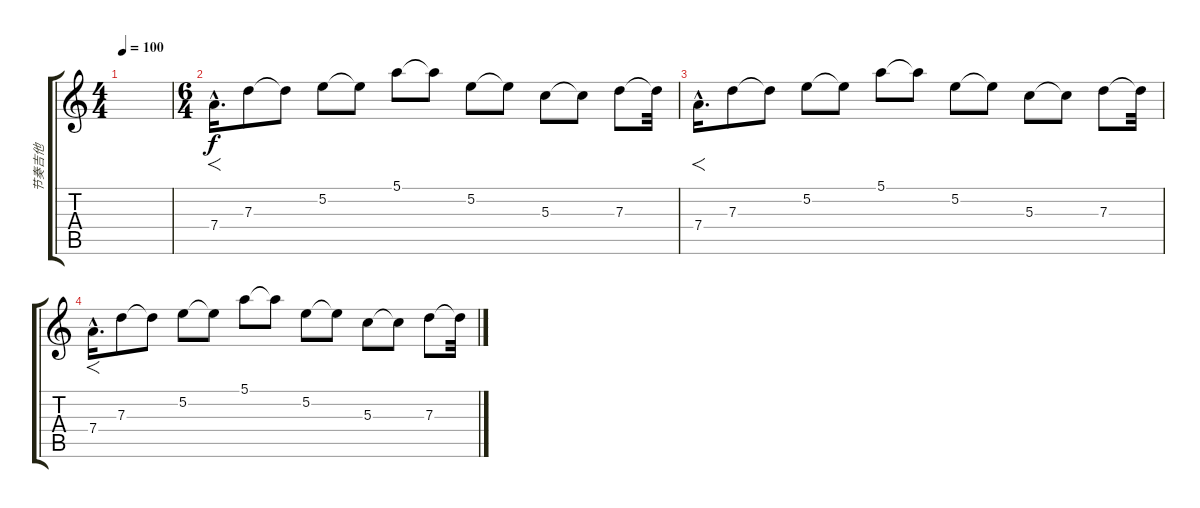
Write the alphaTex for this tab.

\track ("节奏吉他" "节奏吉他") {instrument electricguitarclean}
\staff {score tabs}
\tuning (E4 B3 G3 D3 A2 E2) {hide}
\ts (4 4)
\tempo 100
\clef g2
\ks c
|
\ts (6 4)
7.4{hac}.16{f d} 7.3.8 7.3{t}.8 5.2.8 5.2{t}.8 5.1.8 5.1{t}.8 5.2.8 5.2{t}.8 5.3.8 5.3{t}.8 7.3.8 7.3{t}.32 |
7.4{hac}.16{f d} 7.3.8 7.3{t}.8 5.2.8 5.2{t}.8 5.1.8 5.1{t}.8 5.2.8 5.2{t}.8 5.3.8 5.3{t}.8 7.3.8 7.3{t}.32 |
7.4{hac}.16{f d} 7.3.8 7.3{t}.8 5.2.8 5.2{t}.8 5.1.8 5.1{t}.8 5.2.8 5.2{t}.8 5.3.8 5.3{t}.8 7.3.8 7.3{t}.32
